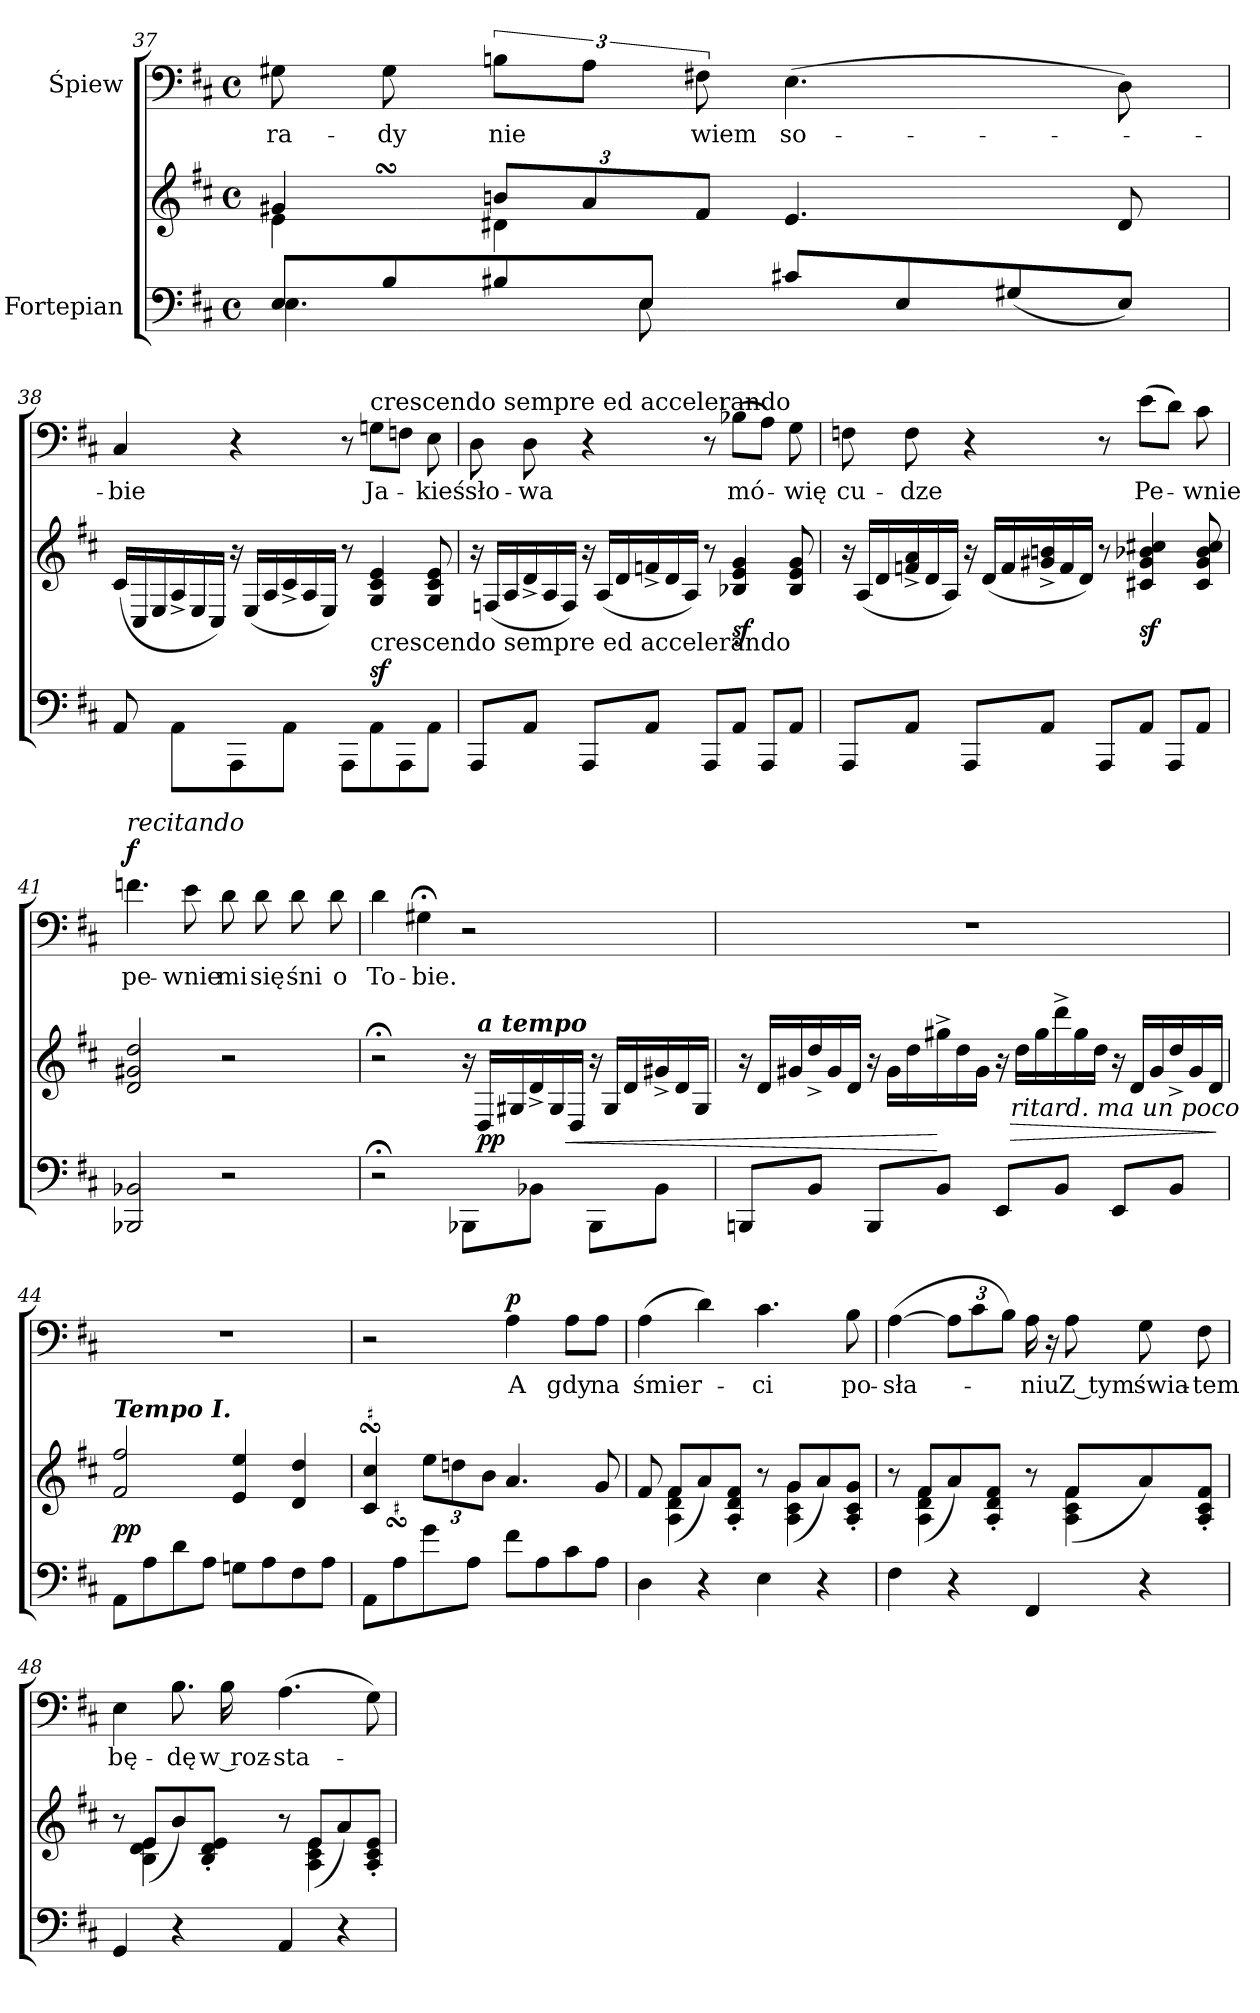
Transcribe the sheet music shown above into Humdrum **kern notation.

**kern	**kern	**dynam	**kern	**text	**dynam
*part2	*part2	*part2	*part1	*part1	*part1
*staff3	*staff2	*staff2/3	*staff1	*staff1	*staff1
*I"Fortepian	*	*	*I"Śpiew	*	*
*clefF4	*clefG2	*	*clefF4	*	*
*k[f#c#]	*k[f#c#]	*	*k[f#c#]	*	*
*M4/4	*M4/4	*	*M4/4	*	*
*met(c)	*met(c)	*	*met(c)	*	*
=37	=37	=37	=37	=37	=37
*^	*^	*	*	*	*
8E/L	4.E\	4g#XSsS/	4e\	.	8G#X\	ra-	.
8B/	.	.	.	.	8G#\	-dy	.
8B#X/	.	12bn/L	4d#X\	.	12Bn\L	nie	.
.	.	12a/	.	.	12A\J	.	.
8E/J	8E\	.	.	.	.	.	.
.	.	12f#/J	.	.	12F#X\	wiem	.
8c#X/L	2ryy	4.e/	2ryy	.	(4.E\	so-	.
8E/	.	.	.	.	.	.	.
(8G#X/	.	.	.	.	.	.	.
8E/J)	.	8d#/	.	.	8D\)	.	.
*v	*v	*	*	*	*	*	*
*	*v	*v	*	*	*	*
=38	=38	=38	=38	=38	=38
*	*Xtuplet	*	*	*	*
8AA/	(>24c#/LL	.	4C#/	-bie	.
.	24C#/	.	.	.	.
.	24E/	.	.	.	.
8AA\L	24A^</	.	.	.	.
.	24E/	.	.	.	.
.	24C#/JJ)	.	.	.	.
8AAA\	24r	.	4r	.	.
.	(24E/LL	.	.	.	.
.	24A/	.	.	.	.
8AA\J	24c#^</	.	.	.	.
.	24A/	.	.	.	.
.	24E/JJ)	.	.	.	.
8AAA\L	8r	.	8r	.	.
!	!	!	!LO:TX:a:t=crescendo sempre ed accelerando	!	!
!	!LO:TX:c:t=crescendo sempre ed accelerando	!	!	!	!
8AA\	4G/ 4c#/ 4e/	sf	8Gn\L	Ja-	.
8AAA\	.	.	8Fn\J	.	.
8AA\J	8G/ 8c#/ 8e/	.	8E\	-kieś	.
=39	=39	=39	=39	=39	=39
8AAA/L	24r	.	8D\	sło-	.
.	(24Fn/LL	.	.	.	.
.	24A/	.	.	.	.
8AA/J	24d^/	.	8D\	-wa	.
.	24A/	.	.	.	.
.	24F/JJ)	.	.	.	.
8AAA/L	24r	.	4r	.	.
.	(24A/LL	.	.	.	.
.	24d/	.	.	.	.
8AA/J	24fn^/	.	.	.	.
.	24d/	.	.	.	.
.	24A/JJ)	.	.	.	.
8AAA/L	8r	.	8r	.	.
8AA/J	4B-X/ 4e/ 4g/	sf	(8B-X\L	mó-	.
8AAA/L	.	.	8A\J)	.	.
8AA/J	8B-/ 8e/ 8g/	.	8G\	-wię	.
=40	=40	=40	=40	=40	=40
8AAA/L	24r	.	8Fn\	cu-	.
.	(24A/LL	.	.	.	.
.	24d/	.	.	.	.
8AA/J	24fn^/ 24a^/	.	8F\	-dze	.
.	24d/	.	.	.	.
.	24A/JJ)	.	.	.	.
8AAA/L	24r	.	4r	.	.
.	(24d/LL	.	.	.	.
.	24f/	.	.	.	.
8AA/J	24g#X^/ 24bn^/	.	.	.	.
.	24f/	.	.	.	.
.	24d/JJ)	.	.	.	.
8AAA/L	8r	.	8r	.	.
8AA/J	4c#X/ 4g#/ 4b-X/ 4cc#X/	sf	(8e\L	Pe-	.
8AAA/L	.	.	8d\J)	.	.
8AA/J	8c#/ 8g#/ 8b-/ 8cc#/	.	8c#\	-wnie	.
=41	=41	=41	=41	=41	=41
!	!	!	!LO:TX:a:i:t=recitando	!	!
!	!	!	!	!	!LO:DY:a
2BBB-X/ 2BB-X/	2d/ 2g#X/ 2dd/	.	4.fn\	pe-	f
.	.	.	8e\	-wnie	.
2r	2r	.	8d\	mi	.
.	.	.	8d\	się	.
.	.	.	8d\	śni	.
.	.	.	8d\	o	.
=42	=42	=42	=42	=42	=42
2r;<	2r;<	.	4d\	To-	.
.	.	.	4G#X;<\	-bie.	.
8BBB-X\L	24r	.	2r	.	.
!	!LO:TX:a:Bi:t=a tempo	!	!	!	!
.	24D/LL	pp	.	.	.
.	24G#X/	.	.	.	.
8BB-X\J	24d^/	.	.	.	.
.	24G#/	.	.	.	.
.	24D/JJ	<	.	.	.
8BBB-\L	24r	.	.	.	.
.	24G#/LL	.	.	.	.
.	24d/	.	.	.	.
8BB-\J	24g#X^/	.	.	.	.
.	24d/	.	.	.	.
.	24G#/JJ	.	.	.	.
=43	=43	=43	=43	=43	=43
8BBBn/L	24r	.	1r	.	.
.	24d/LL	.	.	.	.
.	24g#X/	.	.	.	.
8BB/J	24dd^/	.	.	.	.
.	24g#/	.	.	.	.
.	24d/JJ	.	.	.	.
8BBB/L	24r	.	.	.	.
.	24g#\LL	.	.	.	.
.	24dd\	.	.	.	.
8BB/J	24gg#X^\	[	.	.	.
.	24dd\	.	.	.	.
.	24g#\JJ	.	.	.	.
8EE/L	24r	.	.	.	.
!	!LO:TX:b:i:t=ritard. ma un poco	!	!	!	!
.	24dd\LL	>	.	.	.
.	24gg#\	.	.	.	.
8BB/J	24ddd^\	.	.	.	.
.	24gg#\	.	.	.	.
.	24dd\JJ	.	.	.	.
8EE/L	24r	.	.	.	.
.	24d/LL	.	.	.	.
.	24g#/	.	.	.	.
8BB/J	24dd^/	.	.	.	.
.	24g#/	.	.	.	.
.	24d/JJ	.	.	.	.
.	.	]	.	.	.
=44	=44	=44	=44	=44	=44
!	!LO:TX:a:Bi:t=Tempo I.	!	!	!	!
8AA\L	2f#/ 2ff#/	pp	1r	.	.
8A\	.	.	.	.	.
8d\	.	.	.	.	.
8A\J	.	.	.	.	.
8Gn\L	4e/ 4ee/	.	.	.	.
8A\	.	.	.	.	.
8F#\	4d/ 4dd/	.	.	.	.
8A\J	.	.	.	.	.
=45	=45	=45	=45	=45	=45
8AA\L	4c#SSS/ 4cc#SSS/	.	2r	.	.
8A\	.	.	.	.	.
*	*tuplet	*	*	*	*
8g\	12ee\L	.	.	.	.
.	12dd\	.	.	.	.
8A\J	.	.	.	.	.
.	12b\J	.	.	.	.
!	!	!	!	!	!LO:DY:a
8f#\L	4.a/	.	4A\	A	p
8A\	.	.	.	.	.
8c#\	.	.	8A\L	gdy	.
8A\J	8g/	.	8A\J	na	.
=46	=46	=46	=46	=46	=46
*	*^	*	*	*	*
4D\	8f#/	8ryy	.	(4A\	śmier-	.
.	8f#/L	(4A\ 4d\ 4f#\	.	.	.	.
4r	8a/)	.	.	4d\)	.	.
.	8A'/ 8d'/ 8f#'/J	4ryy	.	.	.	.
4E\	8r	.	.	4.c#\	-ci	.
.	8g/L	(4A\ 4c#\ 4g\	.	.	.	.
4r	8a/)	.	.	.	.	.
.	8A'/ 8c#'/ 8g'/J	8ryy	.	8B\	po-	.
=47	=47	=47	=47	=47	=47	=47
4F#\	8r	8ryy	.	([4A\	-sła-	.
.	8f#/L	(4A\ 4d\ 4f#\	.	.	.	.
4r	8a/)	.	.	12A\L]	.	.
.	.	.	.	12c#\	.	.
.	8A'/ 8d'/ 8f#'/J	4ryy	.	.	.	.
.	.	.	.	12B\J)	.	.
4FF#/	8r	.	.	16A\	-niu	.
.	.	.	.	16r	.	.
.	8f#/L	(4A\ 4c#\ 4f#\	.	8A\	Z tym	.
4r	8a/)	.	.	8G\	świa-	.
.	8A'/ 8c#'/ 8f#'/J	8ryy	.	8F#\	-tem	.
=48	=48	=48	=48	=48	=48	=48
4GG/	8r	8ryy	.	4E\	bę-	.
.	8e/L	(4B\ 4d\ 4e\	.	.	.	.
4r	8b/)	.	.	8.B\	-dę	.
.	8B'/ 8d'/ 8e'/J	4ryy	.	.	.	.
.	.	.	.	16B\	w roz-	.
4AA/	8r	.	.	(4.A\	-sta-	.
.	8e/L	(4A\ 4c#\ 4e\	.	.	.	.
4r	8a/)	.	.	.	.	.
.	8A'/ 8c#'/ 8e'/J	8ryy	.	8G\)	.	.
*	*v	*v	*	*	*	*
=	=	=	=	=	=
*-	*-	*-	*-	*-	*-
